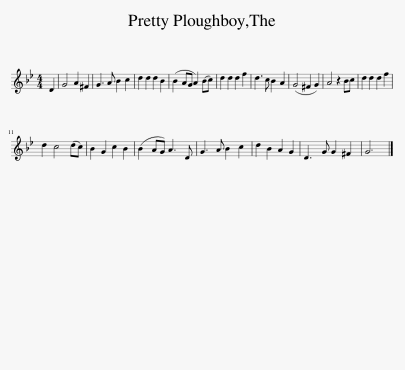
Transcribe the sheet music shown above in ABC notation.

X:1
L:1/8
M:4/4
I:linebreak $
K:Gmin
V:1 treble
V:1
 D2 | G4 A2 ^F2 | G3 A B2 c2 | d2 d2 d2 B2 | (B2 AG A2) (Bc) | %5
 d2 d2 d2 f2 | d3 c B2 A2 | (G4 ^F2 G2) | A4 z2 Bc | d2 d2 d2 f2 |$ %10
 d2 c4 (dc) | B2 G2 c2 B2 | (B2 AG) A3 D | G3 A B2 c2 | d2 B2 A2 G2 | %15
 D3 G G2 ^F2 | G6 |] %17
